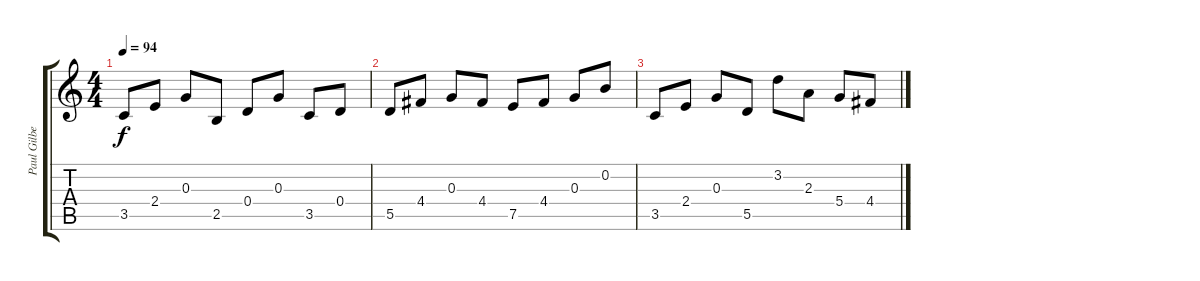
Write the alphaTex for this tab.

\track ("Paul Gilbert (Tommy)" "Paul Gilbe") {instrument overdrivenguitar}
\staff {score tabs}
\tuning (E4 B3 G3 D3 A2 E2) {hide}
\ts (4 4)
\tempo 94
\clef g2
\ks c
3.5.8{dy f} 2.4.8 0.3.8 2.5.8 0.4.8 0.3.8 3.5.8 0.4.8 |
5.5.8{volume 1} 4.4.8 0.3.8 4.4.8 7.5.8 4.4.8 0.3.8 0.2.8 |
3.5.8 2.4.8 0.3.8 5.5.8 3.2.8 2.3.8 5.4.8 4.4.8
